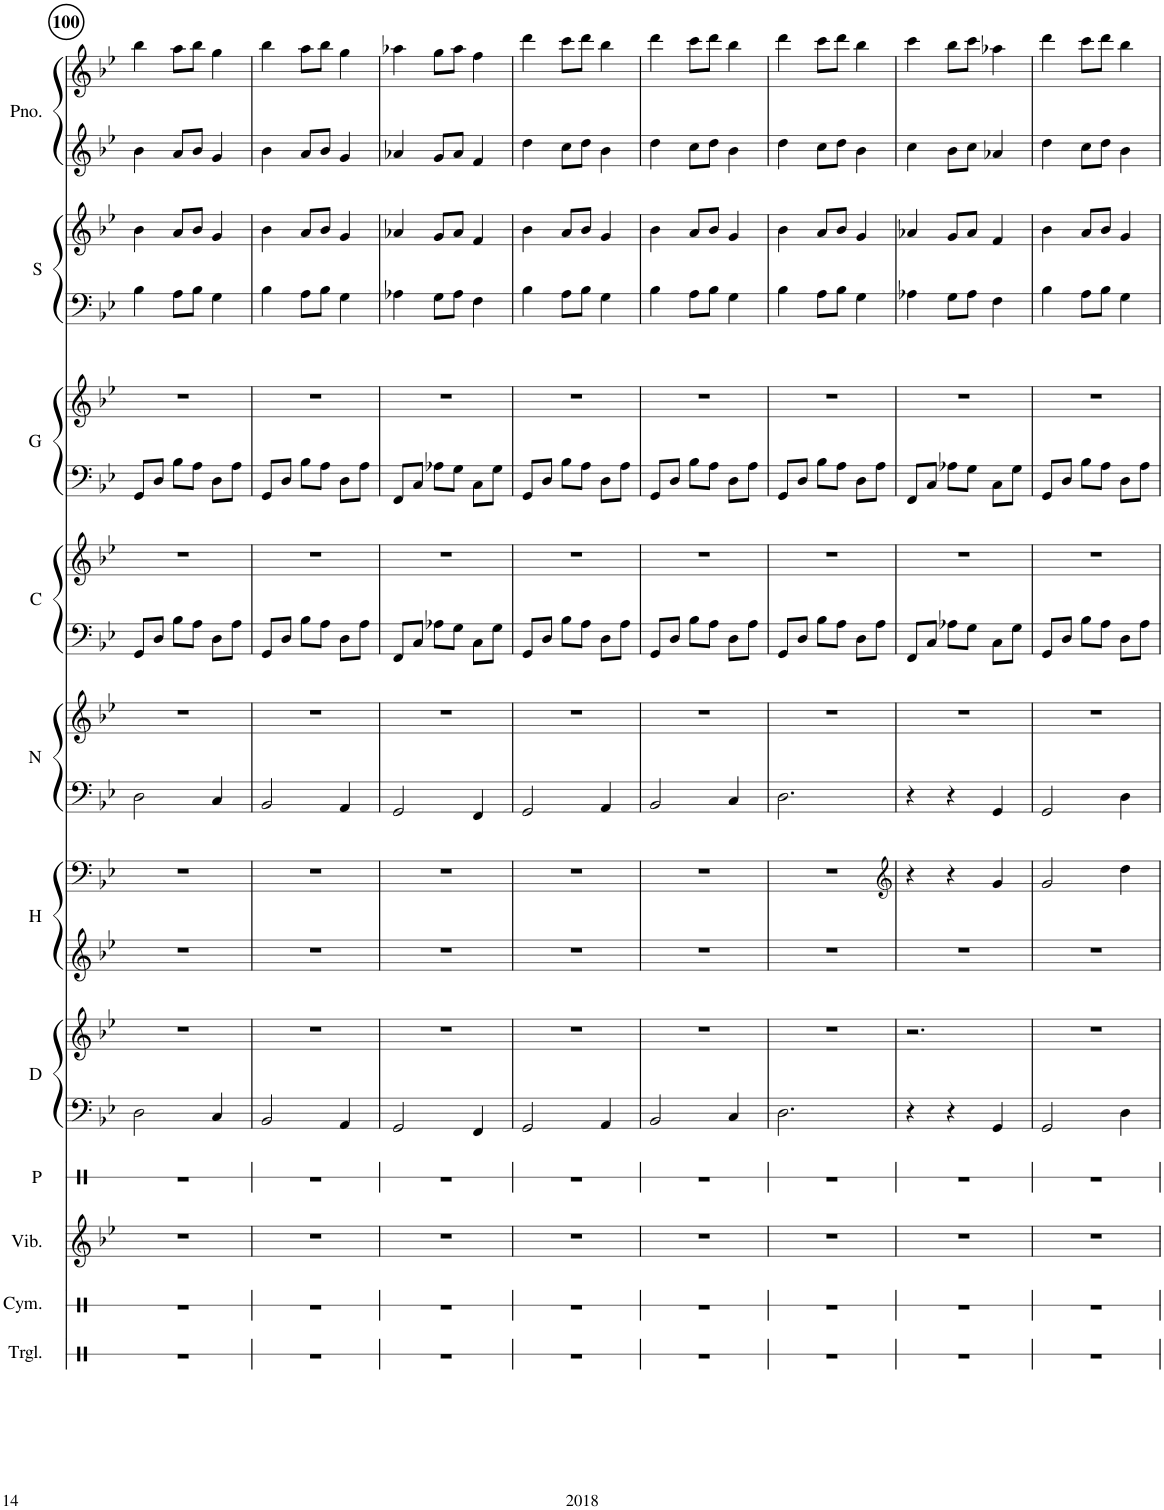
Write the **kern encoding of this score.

**kern	**kern	**kern	**kern	**kern	**kern	**kern	**kern	**kern	**kern	**kern	**kern	**kern	**kern	**kern	**kern	**kern	**kern
*part11	*part10	*part9	*part8	*part7	*part7	*part6	*part6	*part5	*part5	*part4	*part4	*part3	*part3	*part2	*part2	*part1	*part1
*staff18	*staff17	*staff16	*staff15	*staff14	*staff13	*staff12	*staff11	*staff10	*staff9	*staff8	*staff7	*staff6	*staff5	*staff4	*staff3	*staff2	*staff1
*I"Triangle	*I"Cymbal	*I"Vibraphone	*I"Panda	*I"Dana	*	*I"Makeup Cake	*	*I"Nate	*	*I"Wyoming	*	*I"Dumb One	*	*I"SANTA!	*	*I"Piano	*
*I'Trgl.	*I'Cym.	*I'Vib.	*I'P	*I'D	*	*	*	*I'N	*	*	*	*	*	*I'S	*	*I'Pno.	*
!!LO:PB:g=z
*clefX	*clefX	*clefG2	*clefX	*clefF4	*clefG2	*clefG2	*clefF4	*clefF4	*clefG2	*clefF4	*clefG2	*clefF4	*clefG2	*clefF4	*clefG2	*clefG2	*clefG2
*k[]	*k[]	*k[b-e-]	*k[]	*k[b-e-]	*k[b-e-]	*k[b-e-]	*k[b-e-]	*k[b-e-]	*k[b-e-]	*k[b-e-]	*k[b-e-]	*k[b-e-]	*k[b-e-]	*k[b-e-]	*k[b-e-]	*k[b-e-]	*k[b-e-]
*M3/4	*M3/4	*M3/4	*M3/4	*M3/4	*M3/4	*M3/4	*M3/4	*M3/4	*M3/4	*M3/4	*M3/4	*M3/4	*M3/4	*M3/4	*M3/4	*M3/4	*M3/4
=100	=100	=100	=100	=100	=100	=100	=100	=100	=100	=100	=100	=100	=100	=100	=100	=100	=100
2.r	2.r	2.r	2.r	2D\	2.r	2.r	2.r	2D\	2.r	8GG/L	2.r	8GG/L	2.r	4B-\	4b-\	4b-\	4bb-\
.	.	.	.	.	.	.	.	.	.	8D/J	.	8D/J	.	.	.	.	.
.	.	.	.	.	.	.	.	.	.	8B-\L	.	8B-\L	.	8A\L	8a/L	8a/L	8aa\L
.	.	.	.	.	.	.	.	.	.	8A\J	.	8A\J	.	8B-\J	8b-/J	8b-/J	8bb-\J
.	.	.	.	4C/	.	.	.	4C/	.	8D\L	.	8D\L	.	4G\	4g/	4g/	4gg\
.	.	.	.	.	.	.	.	.	.	8A\J	.	8A\J	.	.	.	.	.
=101	=101	=101	=101	=101	=101	=101	=101	=101	=101	=101	=101	=101	=101	=101	=101	=101	=101
2.r	2.r	2.r	2.r	2BB-/	2.r	2.r	2.r	2BB-/	2.r	8GG/L	2.r	8GG/L	2.r	4B-\	4b-\	4b-\	4bb-\
.	.	.	.	.	.	.	.	.	.	8D/J	.	8D/J	.	.	.	.	.
.	.	.	.	.	.	.	.	.	.	8B-\L	.	8B-\L	.	8A\L	8a/L	8a/L	8aa\L
.	.	.	.	.	.	.	.	.	.	8A\J	.	8A\J	.	8B-\J	8b-/J	8b-/J	8bb-\J
.	.	.	.	4AA/	.	.	.	4AA/	.	8D\L	.	8D\L	.	4G\	4g/	4g/	4gg\
.	.	.	.	.	.	.	.	.	.	8A\J	.	8A\J	.	.	.	.	.
=102	=102	=102	=102	=102	=102	=102	=102	=102	=102	=102	=102	=102	=102	=102	=102	=102	=102
2.r	2.r	2.r	2.r	2GG/	2.r	2.r	2.r	2GG/	2.r	8FF/L	2.r	8FF/L	2.r	4A-X\	4a-X/	4a-X/	4aa-X\
.	.	.	.	.	.	.	.	.	.	8C/J	.	8C/J	.	.	.	.	.
.	.	.	.	.	.	.	.	.	.	8A-X\L	.	8A-X\L	.	8G\L	8g/L	8g/L	8gg\L
.	.	.	.	.	.	.	.	.	.	8G\J	.	8G\J	.	8A-\J	8a-/J	8a-/J	8aa-\J
.	.	.	.	4FF/	.	.	.	4FF/	.	8C\L	.	8C\L	.	4F\	4f/	4f/	4ff\
.	.	.	.	.	.	.	.	.	.	8G\J	.	8G\J	.	.	.	.	.
=103	=103	=103	=103	=103	=103	=103	=103	=103	=103	=103	=103	=103	=103	=103	=103	=103	=103
2.r	2.r	2.r	2.r	2GG/	2.r	2.r	2.r	2GG/	2.r	8GG/L	2.r	8GG/L	2.r	4B-\	4b-\	4dd\	4ddd\
.	.	.	.	.	.	.	.	.	.	8D/J	.	8D/J	.	.	.	.	.
.	.	.	.	.	.	.	.	.	.	8B-\L	.	8B-\L	.	8A\L	8a/L	8cc\L	8ccc\L
.	.	.	.	.	.	.	.	.	.	8A\J	.	8A\J	.	8B-\J	8b-/J	8dd\J	8ddd\J
.	.	.	.	4AA/	.	.	.	4AA/	.	8D\L	.	8D\L	.	4G\	4g/	4b-\	4bb-\
.	.	.	.	.	.	.	.	.	.	8A\J	.	8A\J	.	.	.	.	.
=104	=104	=104	=104	=104	=104	=104	=104	=104	=104	=104	=104	=104	=104	=104	=104	=104	=104
2.r	2.r	2.r	2.r	2BB-/	2.r	2.r	2.r	2BB-/	2.r	8GG/L	2.r	8GG/L	2.r	4B-\	4b-\	4dd\	4ddd\
.	.	.	.	.	.	.	.	.	.	8D/J	.	8D/J	.	.	.	.	.
.	.	.	.	.	.	.	.	.	.	8B-\L	.	8B-\L	.	8A\L	8a/L	8cc\L	8ccc\L
.	.	.	.	.	.	.	.	.	.	8A\J	.	8A\J	.	8B-\J	8b-/J	8dd\J	8ddd\J
.	.	.	.	4C/	.	.	.	4C/	.	8D\L	.	8D\L	.	4G\	4g/	4b-\	4bb-\
.	.	.	.	.	.	.	.	.	.	8A\J	.	8A\J	.	.	.	.	.
=105	=105	=105	=105	=105	=105	=105	=105	=105	=105	=105	=105	=105	=105	=105	=105	=105	=105
2.r	2.r	2.r	2.r	2.D\	2.r	2.r	2.r	2.D\	2.r	8GG/L	2.r	8GG/L	2.r	4B-\	4b-\	4dd\	4ddd\
.	.	.	.	.	.	.	.	.	.	8D/J	.	8D/J	.	.	.	.	.
.	.	.	.	.	.	.	.	.	.	8B-\L	.	8B-\L	.	8A\L	8a/L	8cc\L	8ccc\L
.	.	.	.	.	.	.	.	.	.	8A\J	.	8A\J	.	8B-\J	8b-/J	8dd\J	8ddd\J
.	.	.	.	.	.	.	.	.	.	8D\L	.	8D\L	.	4G\	4g/	4b-\	4bb-\
.	.	.	.	.	.	.	.	.	.	8A\J	.	8A\J	.	.	.	.	.
=106	=106	=106	=106	=106	=106	=106	=106	=106	=106	=106	=106	=106	=106	=106	=106	=106	=106
*	*	*	*	*	*	*	*clefG2	*	*	*	*	*	*	*	*	*	*
2.r	2.r	2.r	2.r	4r	2.r	2.r	4r	4r	2.r	8FF/L	2.r	8FF/L	2.r	4A-X\	4a-X/	4cc\	4ccc\
.	.	.	.	.	.	.	.	.	.	8C/J	.	8C/J	.	.	.	.	.
.	.	.	.	4r	.	.	4r	4r	.	8A-X\L	.	8A-X\L	.	8G\L	8g/L	8b-\L	8bb-\L
.	.	.	.	.	.	.	.	.	.	8G\J	.	8G\J	.	8A-\J	8a-/J	8cc\J	8ccc\J
.	.	.	.	4GG/	.	.	4g/	4GG/	.	8C\L	.	8C\L	.	4F\	4f/	4a-X/	4aa-X\
.	.	.	.	.	.	.	.	.	.	8G\J	.	8G\J	.	.	.	.	.
=107	=107	=107	=107	=107	=107	=107	=107	=107	=107	=107	=107	=107	=107	=107	=107	=107	=107
2.r	2.r	2.r	2.r	2GG/	2.r	2.r	2g/	2GG/	2.r	8GG/L	2.r	8GG/L	2.r	4B-\	4b-\	4dd\	4ddd\
.	.	.	.	.	.	.	.	.	.	8D/J	.	8D/J	.	.	.	.	.
.	.	.	.	.	.	.	.	.	.	8B-\L	.	8B-\L	.	8A\L	8a/L	8cc\L	8ccc\L
.	.	.	.	.	.	.	.	.	.	8A\J	.	8A\J	.	8B-\J	8b-/J	8dd\J	8ddd\J
.	.	.	.	4D\	.	.	4dd\	4D\	.	8D\L	.	8D\L	.	4G\	4g/	4b-\	4bb-\
.	.	.	.	.	.	.	.	.	.	8A\J	.	8A\J	.	.	.	.	.
=	=	=	=	=	=	=	=	=	=	=	=	=	=	=	=	=	=
*-	*-	*-	*-	*-	*-	*-	*-	*-	*-	*-	*-	*-	*-	*-	*-	*-	*-
